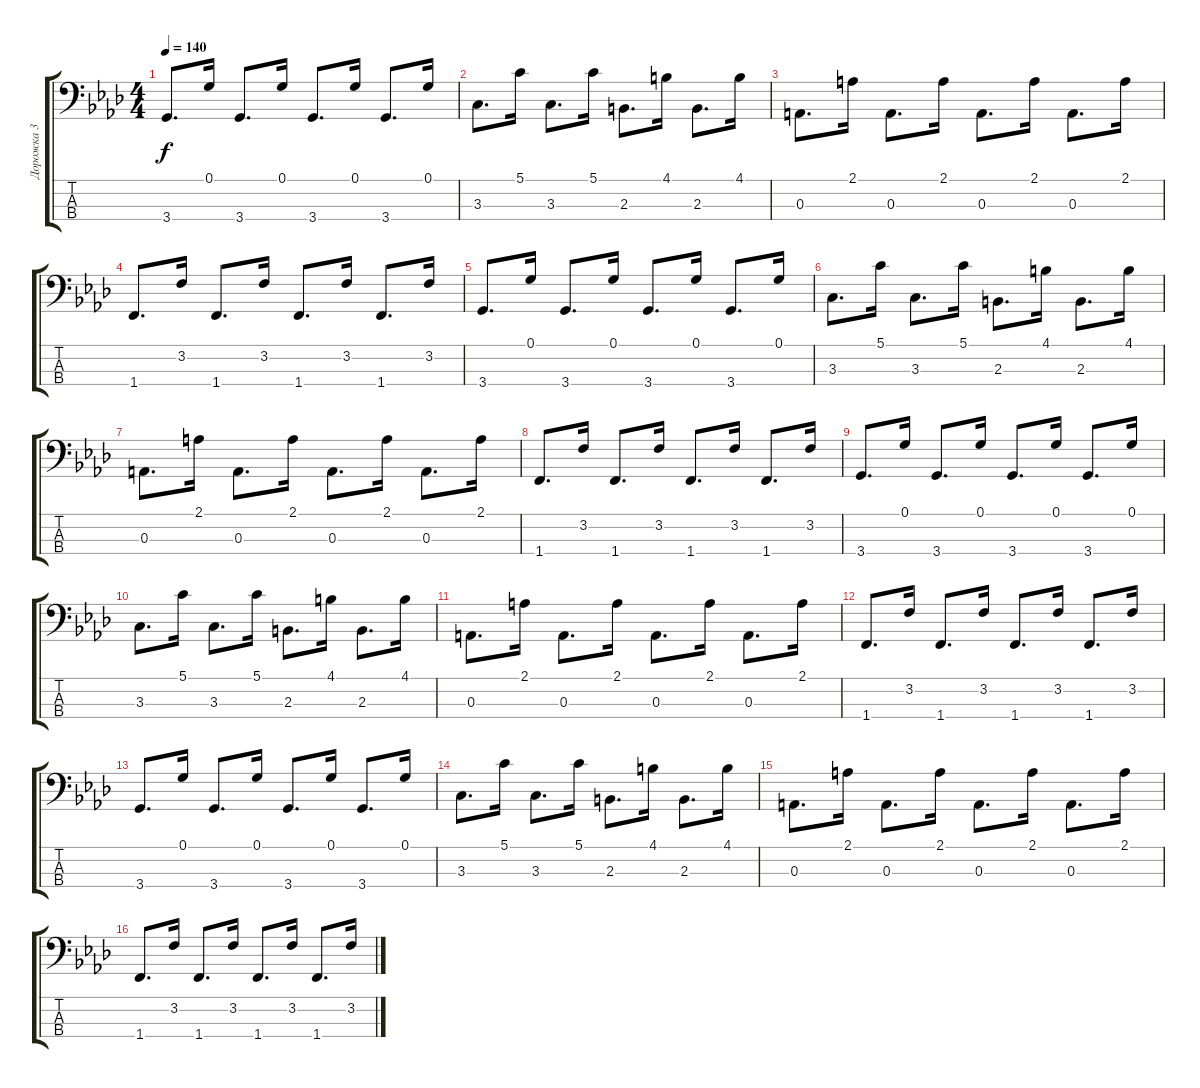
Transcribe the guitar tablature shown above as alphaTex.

\track ("Дорожка 3" "Дорожка 3") {instrument electricbasspick}
\staff {score tabs}
\tuning (G2 D2 A1 E1) {hide}
\ts (4 4)
\tempo 140
\clef f4
\ks ab
3.4.8{d dy f} 0.1.16 3.4.8{d} 0.1.16 3.4.8{d} 0.1.16 3.4.8{d} 0.1.16 |
3.3.8{d} 5.1.16 3.3.8{d} 5.1.16 2.3.8{d} 4.1.16 2.3.8{d} 4.1.16 |
0.3.8{d} 2.1.16 0.3.8{d} 2.1.16 0.3.8{d} 2.1.16 0.3.8{d} 2.1.16 |
1.4.8{d} 3.2.16 1.4.8{d} 3.2.16 1.4.8{d} 3.2.16 1.4.8{d} 3.2.16 |
3.4.8{d} 0.1.16 3.4.8{d} 0.1.16 3.4.8{d} 0.1.16 3.4.8{d} 0.1.16 |
3.3.8{d} 5.1.16 3.3.8{d} 5.1.16 2.3.8{d} 4.1.16 2.3.8{d} 4.1.16 |
0.3.8{d} 2.1.16 0.3.8{d} 2.1.16 0.3.8{d} 2.1.16 0.3.8{d} 2.1.16 |
1.4.8{d} 3.2.16 1.4.8{d} 3.2.16 1.4.8{d} 3.2.16 1.4.8{d} 3.2.16 |
3.4.8{d} 0.1.16 3.4.8{d} 0.1.16 3.4.8{d} 0.1.16 3.4.8{d} 0.1.16 |
3.3.8{d} 5.1.16 3.3.8{d} 5.1.16 2.3.8{d} 4.1.16 2.3.8{d} 4.1.16 |
0.3.8{d} 2.1.16 0.3.8{d} 2.1.16 0.3.8{d} 2.1.16 0.3.8{d} 2.1.16 |
1.4.8{d} 3.2.16 1.4.8{d} 3.2.16 1.4.8{d} 3.2.16 1.4.8{d} 3.2.16 |
3.4.8{d} 0.1.16 3.4.8{d} 0.1.16 3.4.8{d} 0.1.16 3.4.8{d} 0.1.16 |
3.3.8{d} 5.1.16 3.3.8{d} 5.1.16 2.3.8{d} 4.1.16 2.3.8{d} 4.1.16 |
0.3.8{d} 2.1.16 0.3.8{d} 2.1.16 0.3.8{d} 2.1.16 0.3.8{d} 2.1.16 |
1.4.8{d} 3.2.16 1.4.8{d} 3.2.16 1.4.8{d} 3.2.16 1.4.8{d} 3.2.16
